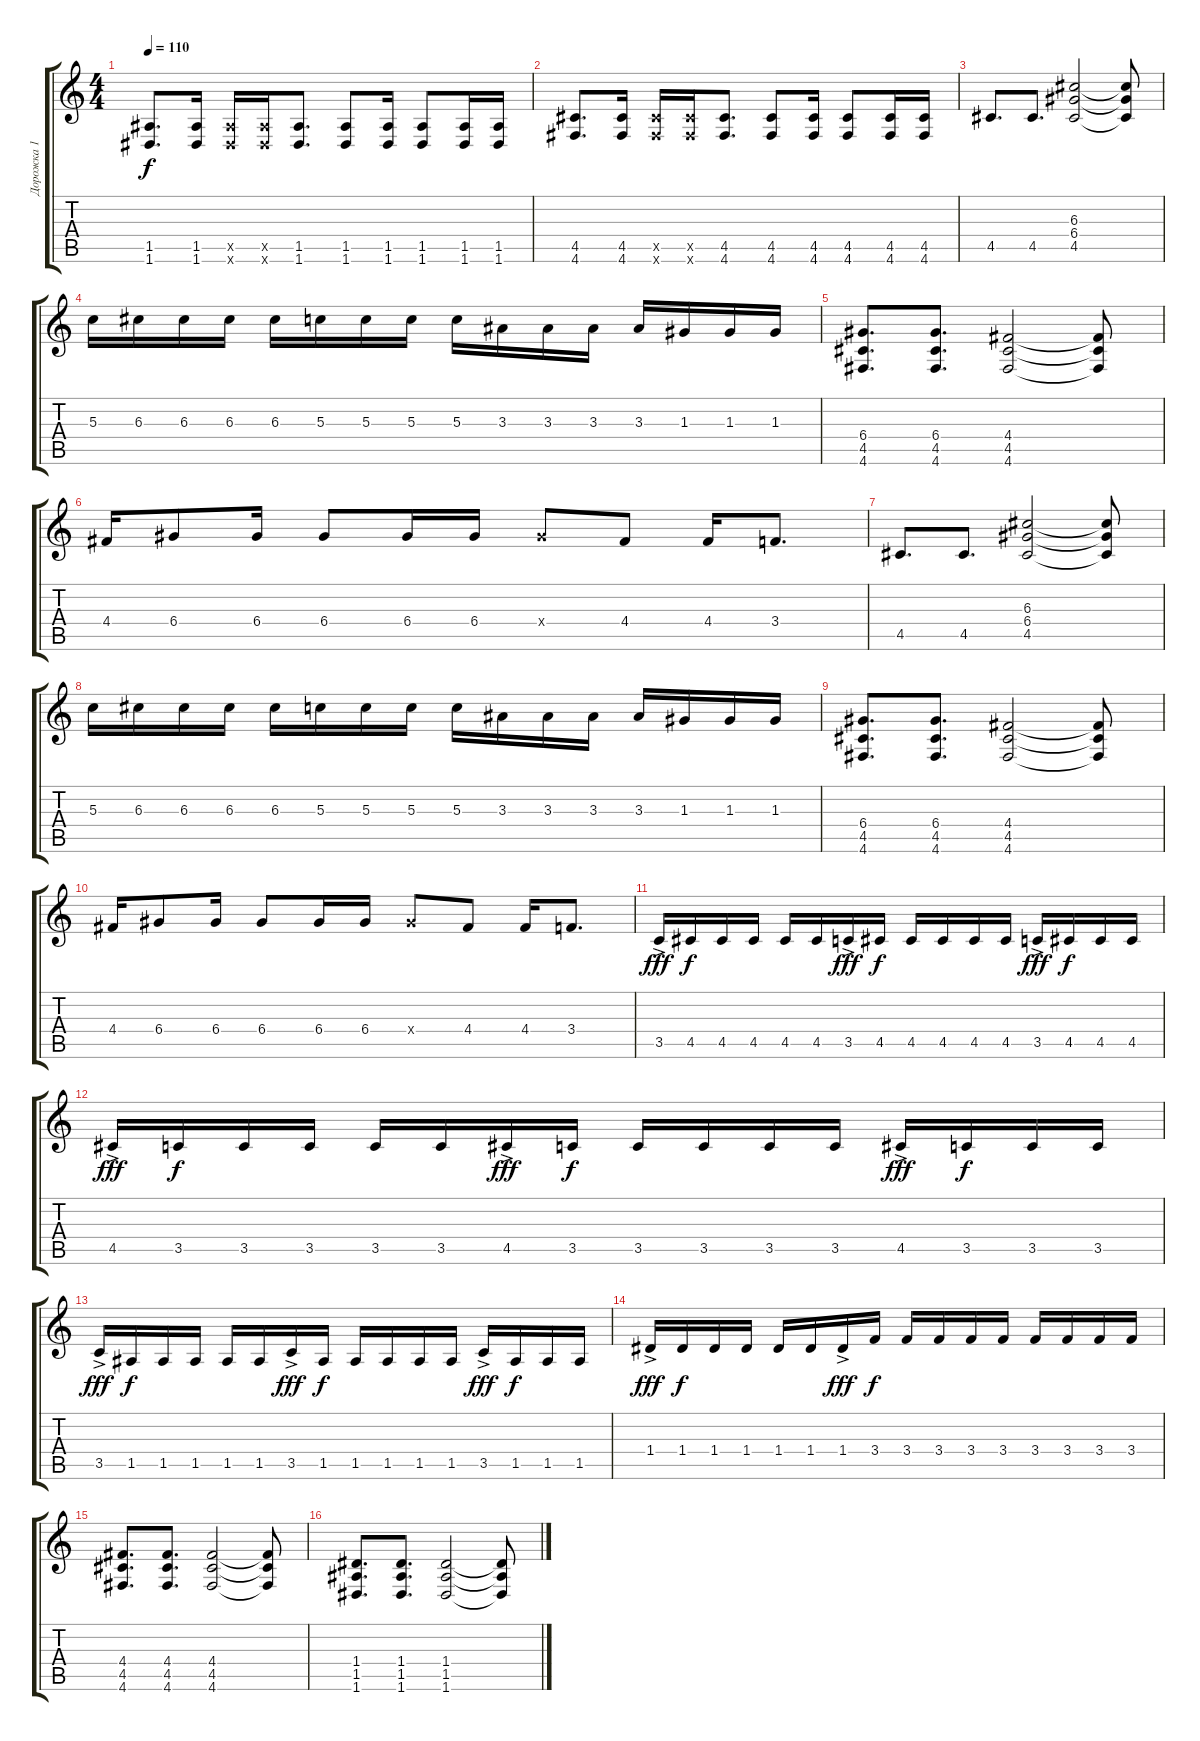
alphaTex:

\track ("Дорожка 1" "Дорожка 1") {instrument overdrivenguitar}
\staff {score tabs}
\tuning (E4 B3 G3 D3 A2 D2) {hide}
\ts (4 4)
\tempo 110
\clef g2
\ks c
(1.5 1.6).8{d dy f} (1.5 1.6).16 (1.5{x} 1.6{x}).16 (1.5{x} 1.6{x}).16 (1.5 1.6).8{d} (1.5 1.6).8 (1.5 1.6).16 (1.5 1.6).8 (1.5 1.6).16 (1.5 1.6).16 |
(4.5 4.6).8{d} (4.5 4.6).16 (4.5{x} 4.6{x}).16 (4.5{x} 4.6{x}).16 (4.5 4.6).8{d} (4.5 4.6).8 (4.5 4.6).16 (4.5 4.6).8 (4.5 4.6).16 (4.5 4.6).16 |
4.5.8{d} 4.5.8{d} (6.3 6.4 4.5).2 (6.3{t} 6.4{t} 4.5{t}).8 |
5.3.16 6.3.16 6.3.16 6.3.16 6.3.16 5.3.16 5.3.16 5.3.16 5.3.16 3.3.16 3.3.16 3.3.16 3.3.16 1.3.16 1.3.16 1.3.16 |
(6.4 4.5 4.6).8{d} (6.4 4.5 4.6).8{d} (4.4 4.5 4.6).2 (4.4{t} 4.5{t} 4.6{t}).8 |
4.4.16 6.4.8 6.4.16 6.4.8 6.4.16 6.4.16 6.4{x}.8 4.4.8 4.4.16 3.4.8{d} |
4.5.8{d} 4.5.8{d} (6.3 6.4 4.5).2 (6.3{t} 6.4{t} 4.5{t}).8 |
5.3.16 6.3.16 6.3.16 6.3.16 6.3.16 5.3.16 5.3.16 5.3.16 5.3.16 3.3.16 3.3.16 3.3.16 3.3.16 1.3.16 1.3.16 1.3.16 |
(6.4 4.5 4.6).8{d} (6.4 4.5 4.6).8{d} (4.4 4.5 4.6).2 (4.4{t} 4.5{t} 4.6{t}).8 |
4.4.16 6.4.8 6.4.16 6.4.8 6.4.16 6.4.16 6.4{x}.8 4.4.8 4.4.16 3.4.8{d} |
3.5{ac}.16{dy fff} 4.5.16{dy f} 4.5.16 4.5.16 4.5.16 4.5.16 3.5{ac}.16{dy fff} 4.5.16{dy f} 4.5.16 4.5.16 4.5.16 4.5.16 3.5{ac}.16{dy fff} 4.5.16{dy f} 4.5.16 4.5.16 |
4.5{ac}.16{dy fff} 3.5.16{dy f} 3.5.16 3.5.16 3.5.16 3.5.16 4.5{ac}.16{dy fff} 3.5.16{dy f} 3.5.16 3.5.16 3.5.16 3.5.16 4.5{ac}.16{dy fff} 3.5.16{dy f} 3.5.16 3.5.16 |
3.5{ac}.16{dy fff} 1.5.16{dy f} 1.5.16 1.5.16 1.5.16 1.5.16 3.5{ac}.16{dy fff} 1.5.16{dy f} 1.5.16 1.5.16 1.5.16 1.5.16 3.5{ac}.16{dy fff} 1.5.16{dy f} 1.5.16 1.5.16 |
1.4{ac}.16{dy fff} 1.4.16{dy f} 1.4.16 1.4.16 1.4.16 1.4.16 1.4{ac}.16{dy fff} 3.4.16{dy f} 3.4.16 3.4.16 3.4.16 3.4.16 3.4.16 3.4.16 3.4.16 3.4.16 |
(4.4 4.5 4.6).8{d} (4.4 4.5 4.6).8{d} (4.4 4.5 4.6).2 (4.4{t} 4.5{t} 4.6{t}).8 |
(1.4 1.5 1.6).8{d} (1.4 1.5 1.6).8{d} (1.4 1.5 1.6).2 (1.4{t} 1.5{t} 1.6{t}).8
